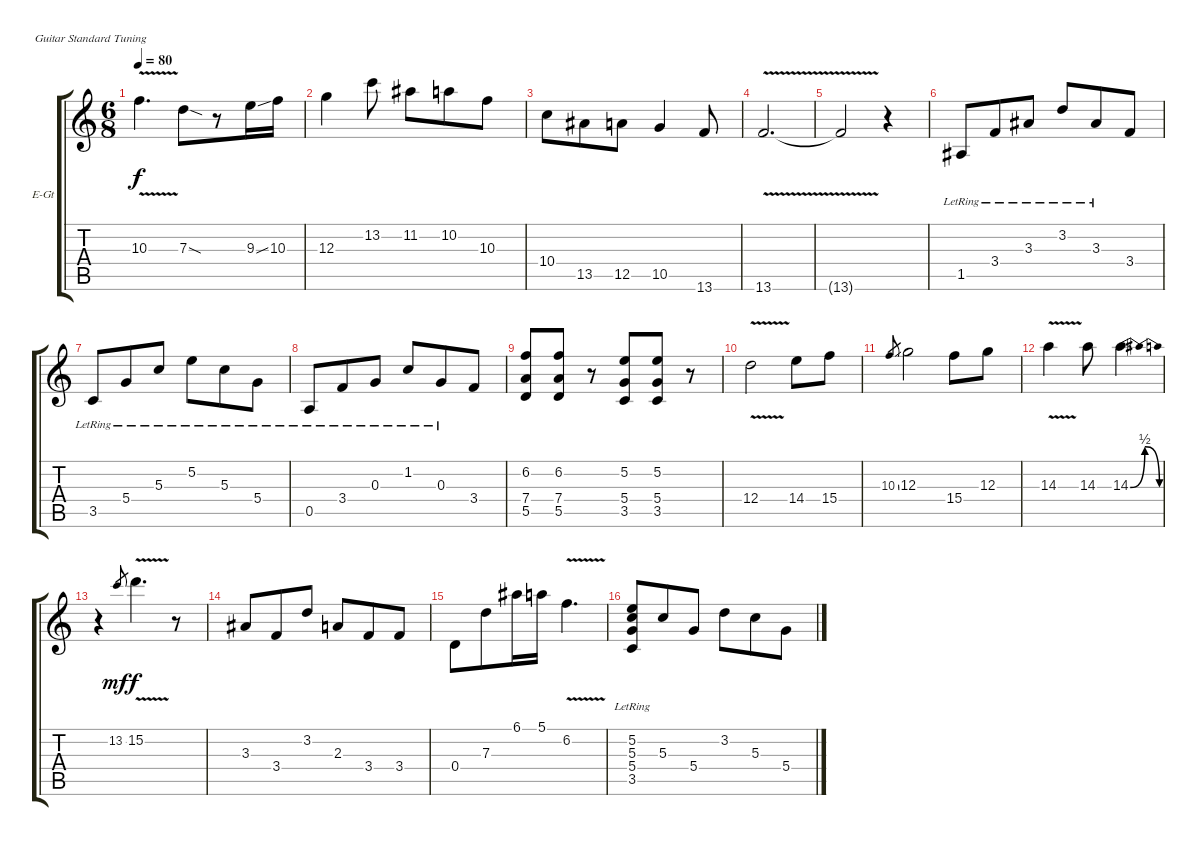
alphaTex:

\bracketExtendMode groupsimilarinstruments
\firstSystemTrackNameOrientation horizontal
\otherSystemsTrackNameOrientation horizontal
\track ("Æ®·¢ 1" "E-Gt") {solo instrument electricguitarjazz}
\staff {score tabs}
\tuning (E4 B3 G3 D3 A2 E2)
\ts (6 8)
\tempo 80
\clef g2
\ks c
10.3{v}.4{d dy f} 7.3{sod}.8 r.8 9.3{ss}.16 10.3.16 |
12.3.4 13.2.8 11.2.8 10.2.8 10.3.8 |
10.4.8 13.5.8 12.5.8 10.5.4 13.6.8 |
13.6{v}.2{d} |
13.6{v t}.2 r.4 |
1.5{lr}.8 3.4{lr}.8 3.3{lr}.8 3.2{lr}.8 3.3{lr}.8 3.4.8 |
3.5{lr}.8 5.4{lr}.8 5.3{lr}.8 5.2{lr}.8 5.3{lr}.8 5.4{lr}.8 |
0.5{lr}.8 3.4{lr}.8 0.3{lr}.8 1.2{lr}.8 0.3{lr}.8 3.4.8 |
(7.4 5.5 6.2).8 (7.4 5.5 6.2).8 r.8 (5.2 5.4 3.5).8 (5.2 5.4 3.5).8 r.8 |
12.4{v}.2 14.4.8 15.4.8 |
10.3{ss}.8{gr} 12.3.2 15.4.8 12.3.8 |
14.3{v}.4 14.3.8 14.3{be (bendrelease 0 0 30 2 30 2 60 0)}.4{d} |
r.4 13.2.8{gr dy mf} 15.2{v}.4{d dy f} r.8 |
3.3.8 3.4.8 3.2.8 2.3.8 3.4.8 3.4.8 |
0.4.8 7.3.8 6.1.16 5.1.16 6.2{v}.4{d} |
(5.2{lr} 5.3{lr} 5.4{lr} 3.5{lr}).8 5.3.8 5.4.8 3.2.8 5.3.8 5.4.8
